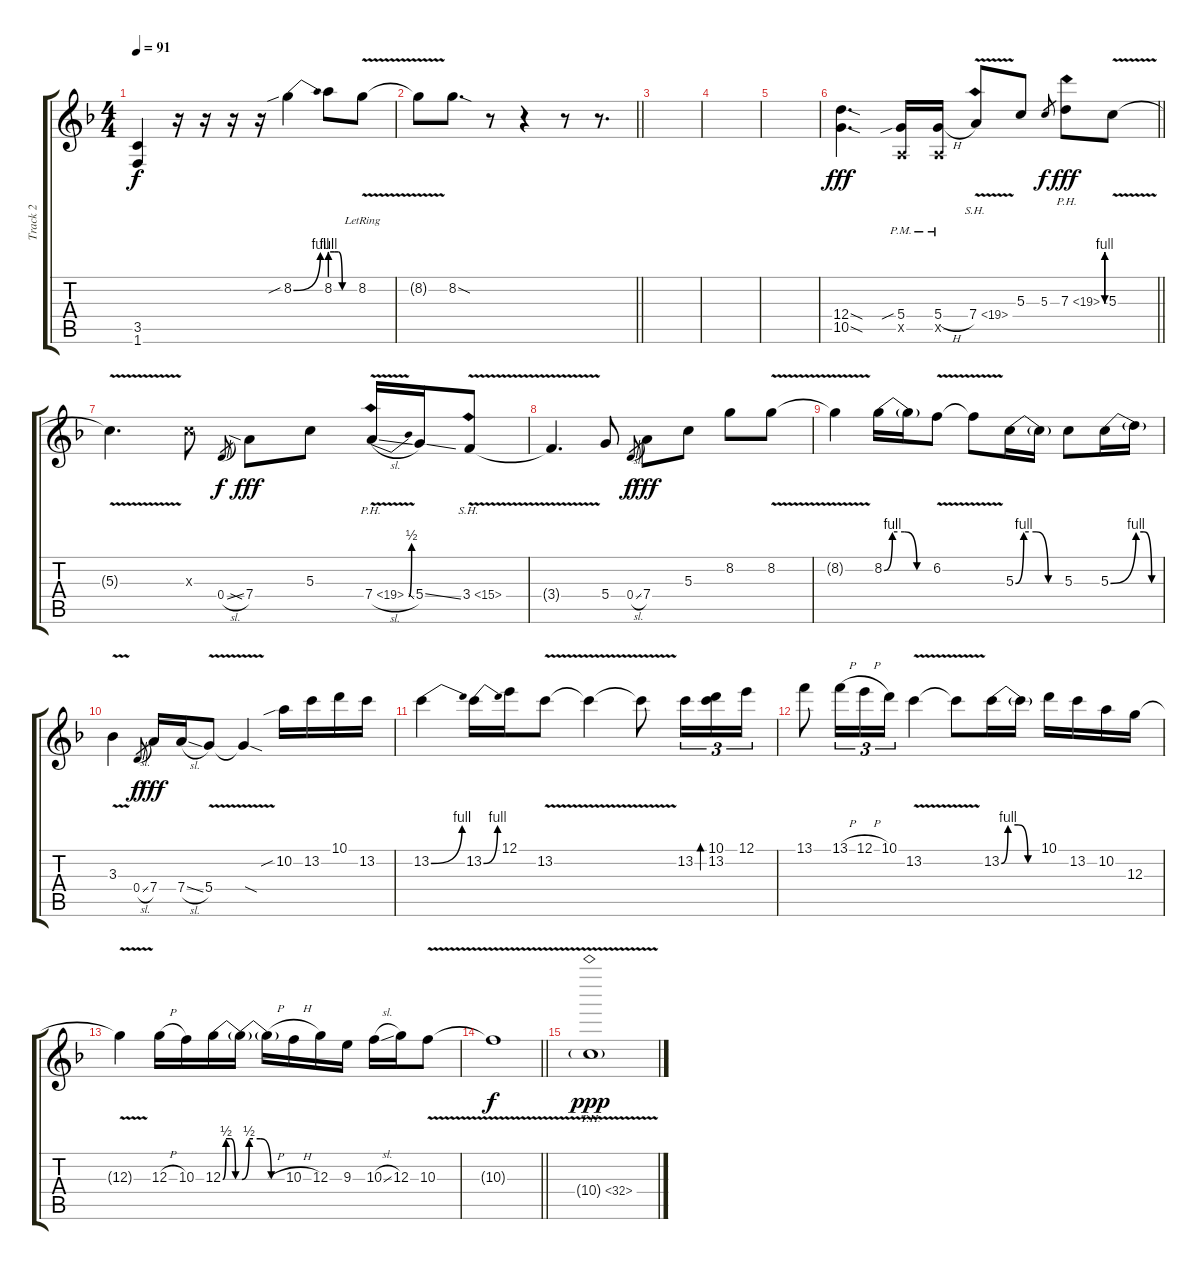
\track ("Track 2" "Track 2") {instrument distortionguitar}
\staff {score tabs}
\tuning (E4 B3 G3 D3 A2 E2) {hide}
\ts (4 4)
\tempo 91
\clef g2
\ks f
(3.5 1.6).4{dy f} r.16 r.16 r.16 r.16 8.2{be (bend 0 0 60 4) sib}.4 8.2{be (custom 0 4 10 4 20 4 30 0 60 0)}.8 8.2{v lr}.8 |
\barLineRight lightlight
8.2{t}.8 8.2{sod}.8{d} r.8 r.4 r.8 r.8{d} |
|
|
|
\barLineRight lightlight
(12.4{sod} 10.5{sod}).4{d dy fff} (5.4{sib pm} 0.5{x}).16 (5.4{h pm} 0.5{x}).16 7.4{sh 12 v}.8 5.3.8 5.3.8{gr dy f} 7.3{be (custom 0 0 10 4 20 4 30 0 60 0) ph 12}.8{dy fff} 5.3{v}.8 |
5.3{v t}.4{d} 5.3{x}.8 0.4{sl}.8{gr dy f} 7.4{sia}.8{dy fff} 5.3.8 7.4{be (bend 0 0 60 2) ph 12 v sl}.16 5.4{ss}.16 3.4{sh 12 v}.8 |
3.4{v t}.4{d} 5.4.8 0.4{sl}.8{gr dy f} 7.4.8{dy fff} 5.3.8 8.2.8 8.2{v}.8 |
8.2{v t}.4 8.2{be (custom 0 0 10 4 25 4 40 0 60 0)}.16 8.2{t}.16 6.2{v}.8 6.2{v t}.8 5.3{be (custom 0 0 10 4 25 4 40 0 60 0)}.16 5.3{t}.16 5.3.8 5.3{be (bend 0 0 60 4)}.16 5.3{be (custom 0 4 20 4 40 0 60 0) t}.16 |
3.3{v}.4 0.4{sl}.8{gr dy f} 7.4.16{dy fff} 7.4{sl}.16 5.4{v}.8 5.4{v sod t}.4 10.2{sib}.16 13.2.16 10.1.16 13.2.16 |
13.2{be (bend 0 0 60 4)}.4 13.2{be (bend 0 0 60 4)}.16 12.1.16 13.2{v}.8 13.2{v t}.4 13.2{v t}.8 13.2.16{tu (3 2)} (10.1 13.2).16{tu (3 2) bd 480} 12.1.16{tu (3 2)} |
13.1.8 13.1{h}.16{tu (3 2)} 12.1{h}.16{tu (3 2)} 10.1.16{tu (3 2)} 13.2{v}.4 13.2{v t}.8 13.2{be (custom 0 0 10 4 25 4 40 0 60 0)}.16 13.2{t}.16 10.1.16 13.2.16 10.2.16 12.3.16 |
12.3{v t}.4 12.3{h}.16 10.3.16 12.3{be (custom 0 0 10 2 25 2 40 0 60 0)}.16 12.3{be (custom 0 0 10 2 25 2 40 0 60 0) t}.16 12.3{h t}.16 10.3{h}.16 12.3.16 9.3.16 10.3{sl}.16 12.3.16 10.3{v}.8 |
\barLineRight lightlight
10.3{v t}.1{dy f} |
10.4{th 22 v g}.1{dy ppp}
